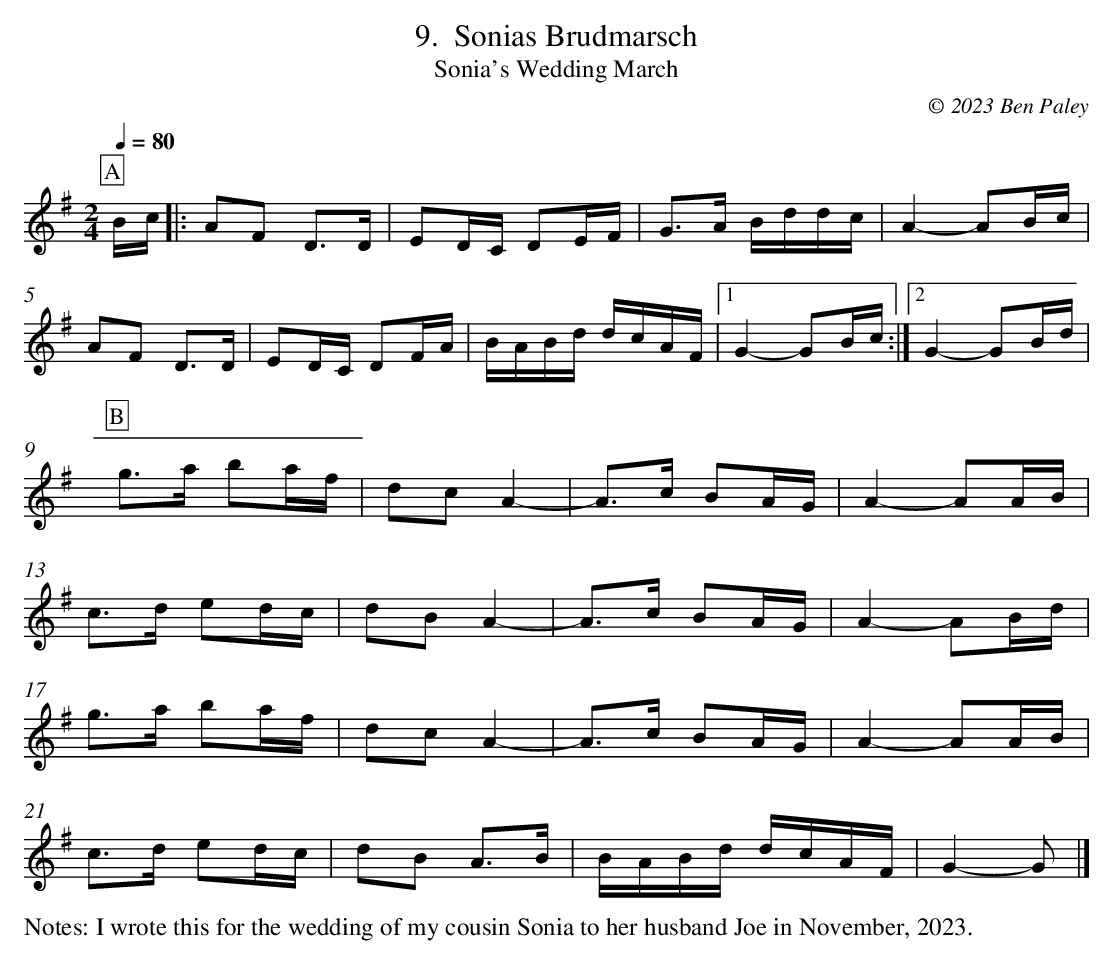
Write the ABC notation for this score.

X:1
T:Sonias Brudmarsch
T:Sonia's Wedding March
L:1/16
M:2/4
C:© 2023 Ben Paley
Q:1/4=80
K:G
P:A
Bc |: A2F2 D3D | E2DC D2EF | G3A Bddc | A4- A2Bc |
A2F2 D3D | E2DC D2FA | BABd dcAF |1 G4- G2Bc :|2 G4- G2Bd |
P:B
g3a b2af | d2c2 A4- | A3c B2AG | A4- A2AB |
c3d e2dc | d2B2 A4- | A3c B2AG | A4- A2Bd |
g3a b2af | d2c2 A4- | A3c B2AG | A4- A2AB |
c3d e2dc | d2B2 A3B | BABd dcAF | G4- G2 |]
